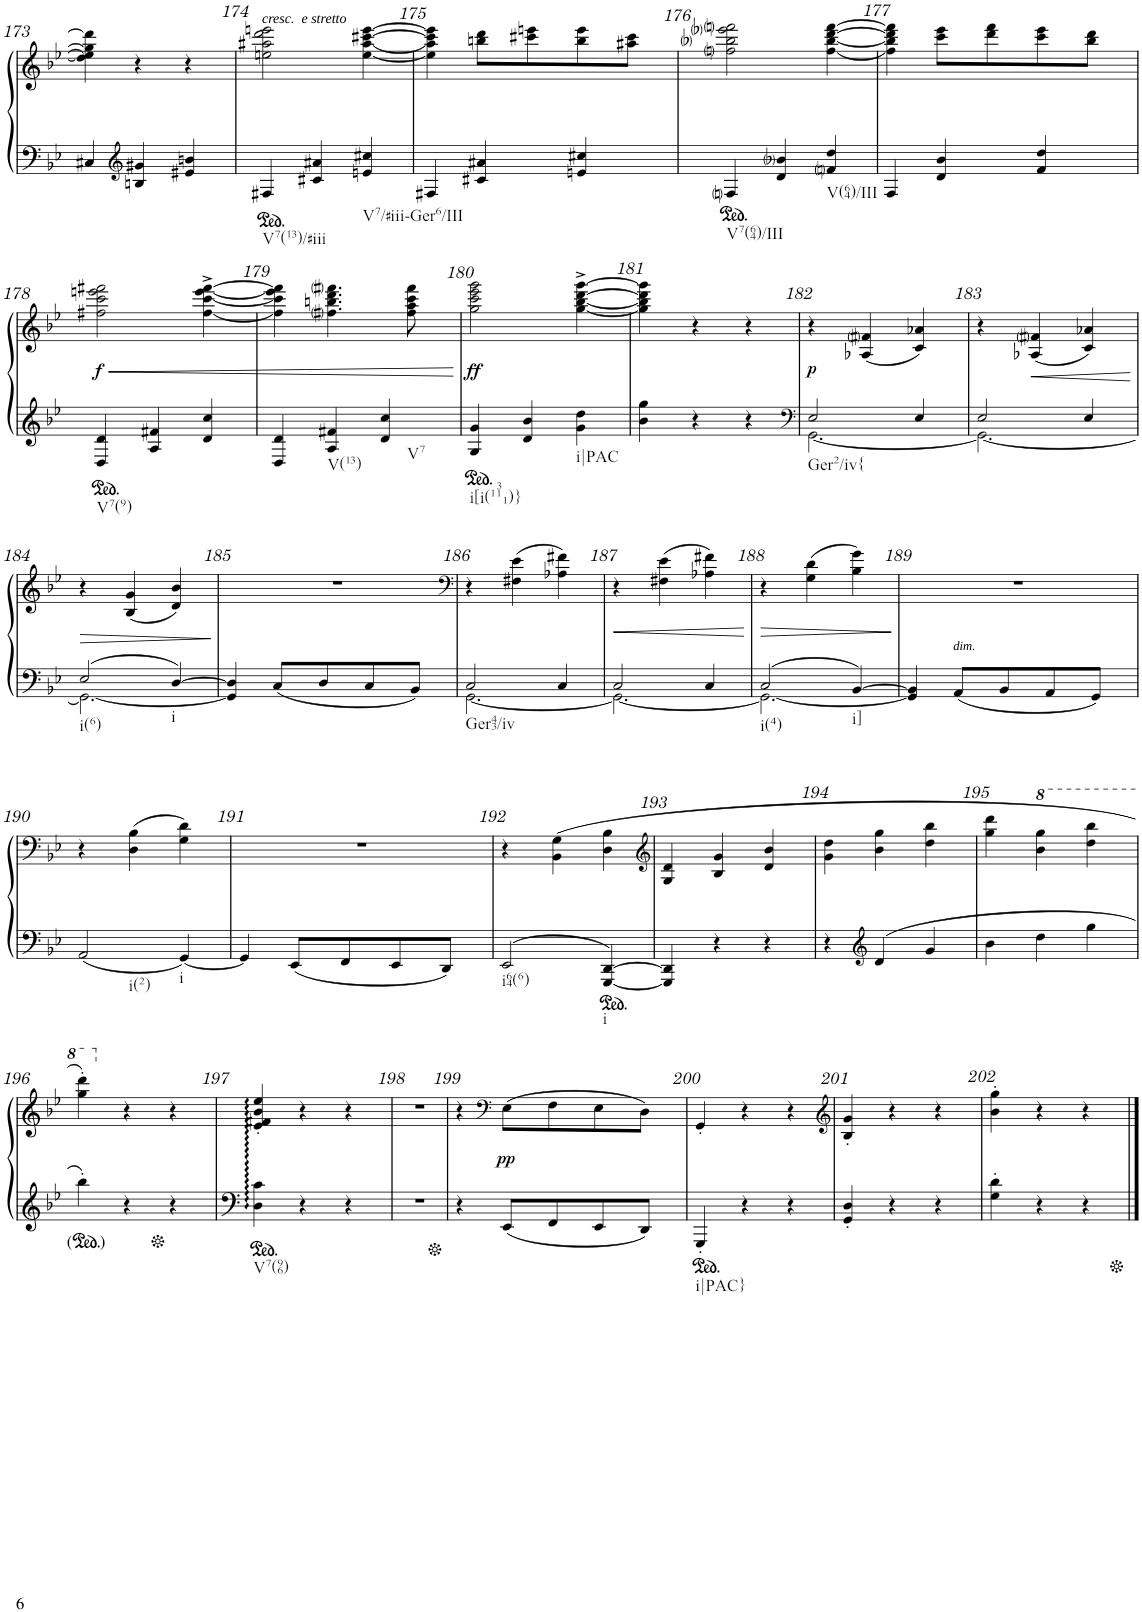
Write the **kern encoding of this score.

**kern	**kern	**dynam
*part1	*part1	*part1
*staff2	*staff1	*staff1/2
*I"Midi_1	*	*
!!LO:PB:g=z
*clefG2	*clefG2	*
*k[b-e-]	*k[b-e-]	*
*B-:	*B-:	*
*M3/4	*M3/4	*
=173	=173	=173
4C#X/	4dd\] 4ee#\] 4gg#\] 4ddd\]	.
*clefG2	*	*
4Bn/ 4g#X/	4r	.
4e#X/ 4bn/	4r	.
=174	=174	=174
!	!LO:TX:a:i:t=cresc.  e stretto	!
!LO:TX:b:t=V7(13)/#iii	!	!
4F#X/	2een\ 2aa#X\ 2ddd\ 2eeen\	.
4c#X/ 4a#X/	.	.
!LO:TX:b:t=V7/#iii-Ger6/III	!	!
4en/ 4cc#X/	[4ee\ [4aa#\ [4ccc#X\ [4eee\	.
=175	=175	=175
4F#X/	4ee\] 4aa#\] 4ccc#\] 4eee\]	.
4c#X/ 4a#X/	8bbn\ 8ddd\L	.
.	8ccc#X\ 8eeen\	.
4en/ 4cc#X/	8bb\ 8eee\	.
.	8aa#X\ 8ccc#\J	.
=176	=176	=176
!LO:TX:b:t=V7(64)/III	!	!
4Fni/	2ffni\ 2bb-i\ 2eee-i\ 2fffni\	.
4d/ 4b-i/	.	.
!LO:TX:b:t=V(64)/III	!	!
4fni/ 4dd/	[4ff\ [4bb-\ [4ddd\ [4fff\	.
=177	=177	=177
4F/	4ff\] 4bb-\] 4ddd\] 4fff\]	.
4d/ 4b-/	8ccc\ 8eee-\L	.
.	8ddd\ 8fff\	.
4f/ 4dd/	8ccc\ 8eee-\	.
.	8bb-\ 8ddd\J	.
!!LO:LB:g=z
=178	=178	=178
!LO:TX:b:t=V7(9)	!	!
!	!	!LO:HP:b
!	!	!LO:DY:n=1:b
4D/ 4d/	2ff#X\ 2ccc\ 2eeen\ 2fff#X\	< f
4A/ 4f#X/	.	.
4d/ 4cc/	[4ff#\^ [4ccc\^ [4eee\^ [4fff#\^	.
=179	=179	=179
4D/ 4d/	4ff#\] 4ccc\] 4eee\] 4fff#\]	.
!LO:TX:b:t=V(13)	!	!
4A/ 4f#X/	4.ff#i\ 4.bbn\ 4.ddd\ 4.fff#i\	.
!LO:TX:b:t=V7	!	!
4d/ 4cc/	.	.
.	8ff#\ 8aa\ 8ccc\ 8fff#\	.
.	.	[
=180	=180	=180
!LO:TX:b:t=i[i(1311)}	!	!
!	!	!LO:DY:b
4G/ 4g/	2gg\ 2ccc\ 2eee-\ 2ggg\	ff
4d/ 4b-/	.	.
!LO:TX:b:t=i|PAC	!	!
4g\ 4dd\	[4gg\^ [4bb-\^ [4ddd\^ [4ggg\^	.
=181	=181	=181
4b-\ 4gg\	4gg\] 4bb-\] 4ddd\] 4ggg\]	.
4r	4r	.
4r	4r	.
=182	=182	=182
*clefF4	*	*
*^	*	*
!LO:TX:b:t=Ger2/iv{	!	!	!
!	!	!	!LO:DY:b
2E-/	[2.GG\	4r	p
.	.	(<4A-X/ 4f#i/	.
4E-/	.	4c/ 4a-X/)	.
=183	=183	=183	=183
2E-/	2.GG\_	4r	.
!	!	!	!LO:HP:b
.	.	(<4A-X/ 4f#i/	<
4E-/	.	4c/ 4a-X/)	.
*v	*v	*	*
.	.	[
!!LO:LB:g=z
=184	=184	=184
*k[b-e-]	*k[b-e-]	*
*B-:	*B-:	*
*^	*	*
!LO:TX:b:t=i(6)	!	!	!
!	!	!	!LO:HP:b
2E-/	2.GG\_	4r	>
.	.	(<4B-/ 4g/	.
!LO:TX:b:t=i	!	!	!
[4D/	.	4d/ 4b-/)	.
*v	*v	*	*
.	.	]
=185	=185	=185
4GG/] 4D/]	2.r	.
8C/L	.	.
8D/	.	.
8C/	.	.
8BB-/J	.	.
=186	=186	=186
*	*clefF4	*
*^	*	*
!LO:TX:b:t=Ger43/iv	!	!	!
2C/	[2.GG\	4r	.
.	.	(>4F#X\ 4e-\	.
4C/	.	4A-X\ 4f#X\)	.
=187	=187	=187	=187
!	!	!	!LO:HP:b
2C/	2.GG\_	4r	<
.	.	(>4F#X\ 4e-\	.
4C/	.	4A-X\ 4f#X\)	.
*v	*v	*	*
.	.	[
=188	=188	=188
*^	*	*
!LO:TX:b:t=i(4)	!	!	!
!	!	!	!LO:HP:b
2C/	2.GG\_	4r	>
.	.	(>4G\ 4d\	.
!LO:TX:b:t=i]	!	!	!
[4BB-/	.	4B-\ 4g\)	.
*v	*v	*	*
.	.	]
=189	=189	=189
4GG/] 4BB-/]	2.r	.
!LO:TX:a:i:t=dim.	!	!
8AA/L	.	.
8BB-/	.	.
8AA/	.	.
8GG/J	.	.
!!LO:LB:g=z
=190	=190	=190
!LO:TX:b:t=i(2)	!	!
2AA/	4r	.
.	(>4D\ 4B-\	.
!LO:TX:b:t=i	!	!
[4GG/	4G\ 4d\)	.
=191	=191	=191
4GG/]	2.r	.
8EE-/L	.	.
8FF/	.	.
8EE-/	.	.
8DD/J	.	.
=192	=192	=192
!LO:TX:b:t=i64(6)	!	!
2EE-/	4r	.
.	(4BB-\ 4G\	.
!LO:TX:b:t=i	!	!
[4GGG/ [4DD/	4D\ 4B-\	.
=193	=193	=193
*	*clefG2	*
4GGG/] 4DD/]	4G/ 4d/	.
4r	4B-/ 4g/	.
4r	4d/ 4b-/	.
=194	=194	=194
4r	4g\ 4dd\	.
*clefG2	*	*
4d/	4b-\ 4gg\	.
4g/	4dd\ 4bb-\	.
=195	=195	=195
4b-\	4gg\ 4ddd\	.
*	*8va	*
4dd\	4bb-\ 4ggg\	.
4gg\	4ddd\ 4bbb-\	.
!!LO:LB:g=z
=196	=196	=196
4bb-'\	4ggg\' 4dddd\')	.
*	*X8va	*
4r	4r	.
4r	4r	.
=197	=197	=197
!LO:TX:b:t=V7(96)	!	!
4D\ 4c\	4e-/' 4f#X/' 4b-/' 4ee-/'	.
4r	4r	.
4r	4r	.
=198	=198	=198
2.r	2.r	.
=199	=199	=199
4r	4r	.
*	*clefF4	*
!	!	!LO:DY:b
8EE-/L	(>8E-\L	pp
8FF/	8F\	.
8EE-/	8E-\	.
8DD/J	8D\J)	.
=200	=200	=200
!LO:TX:b:t=i|PAC}	!	!
4GGG'/	4GG'/	.
4r	4r	.
4r	4r	.
=201	=201	=201
*	*clefG2	*
4GG/' 4D/'	4B-/' 4g/'	.
4r	4r	.
4r	4r	.
=202	=202	=202
4G\' 4d\'	4b-\' 4gg\'	.
4r	4r	.
4r	4r	.
==	==	==
*-	*-	*-
